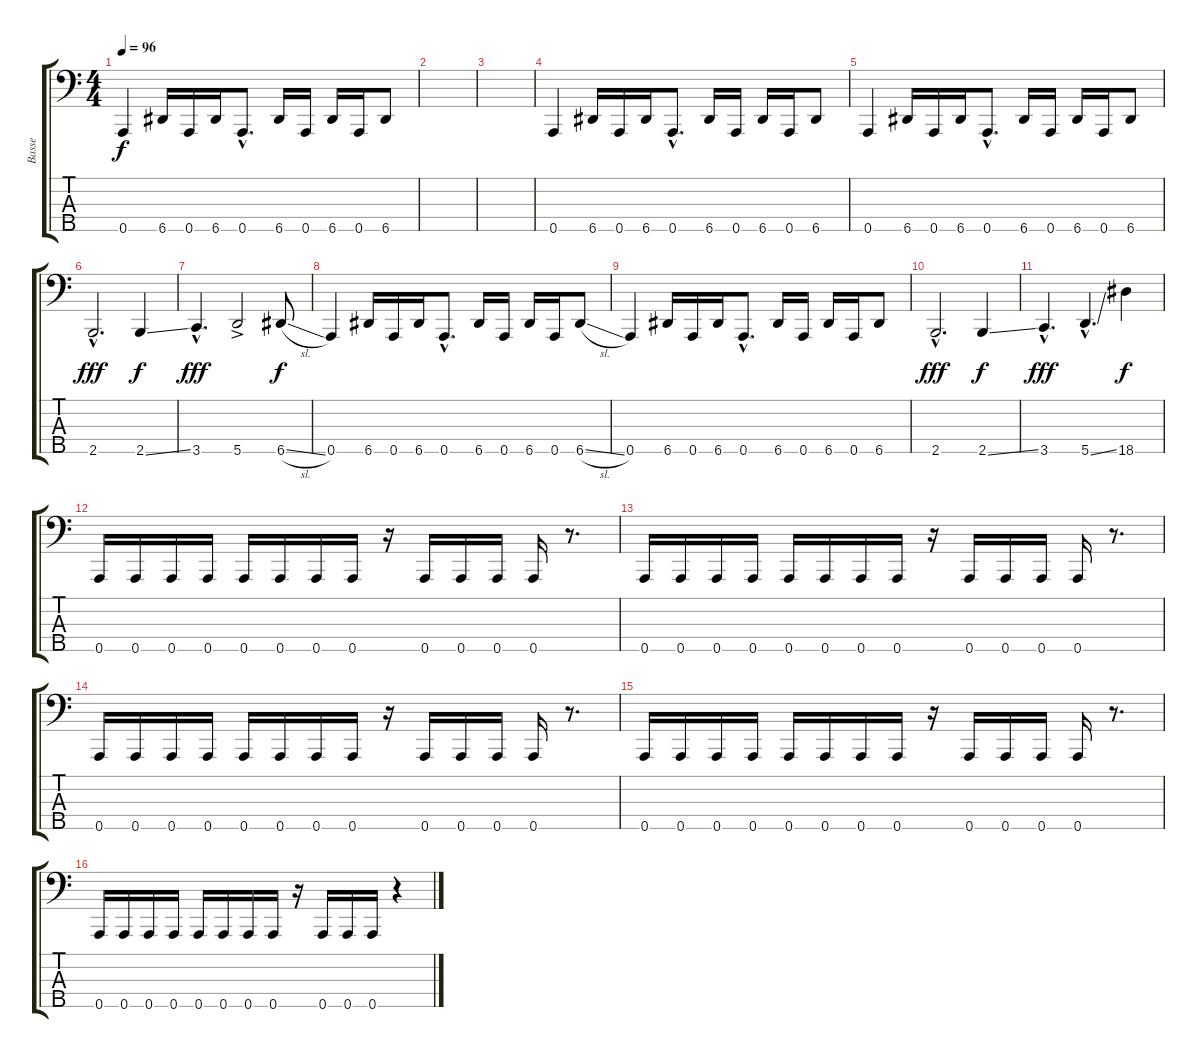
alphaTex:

\track ("Basse" "Basse") {instrument electricbassfinger}
\staff {score tabs}
\tuning (G2 D2 A1 E1 A0) {hide}
\ts (4 4)
\tempo 96
\clef f4
\ks c
0.5.4{dy f} 6.5.16 0.5.16 6.5.16 0.5{hac}.8{d} 6.5.16 0.5.16 6.5.16 0.5.16 6.5.8 |
|
|
0.5.4 6.5.16 0.5.16 6.5.16 0.5{hac}.8{d} 6.5.16 0.5.16 6.5.16 0.5.16 6.5.8 |
0.5.4 6.5.16 0.5.16 6.5.16 0.5{hac}.8{d} 6.5.16 0.5.16 6.5.16 0.5.16 6.5.8 |
2.5{hac}.2{d dy fff} 2.5{ss}.4{dy f} |
3.5{hac}.4{d dy fff} 5.5{ac}.2 6.5{sl}.8{dy f} |
0.5.4 6.5.16 0.5.16 6.5.16 0.5{hac}.8{d} 6.5.16 0.5.16 6.5.16 0.5.16 6.5{sl}.8 |
0.5.4 6.5.16 0.5.16 6.5.16 0.5{hac}.8{d} 6.5.16 0.5.16 6.5.16 0.5.16 6.5.8 |
2.5{hac}.2{d dy fff} 2.5{ss}.4{dy f} |
3.5{hac}.4{d dy fff} 5.5{ss hac}.4{d} 18.5.4{dy f} |
0.5.16 0.5.16 0.5.16 0.5.16 0.5.16 0.5.16 0.5.16 0.5.16 r.16 0.5.16 0.5.16 0.5.16 0.5.16 r.8{d} |
0.5.16 0.5.16 0.5.16 0.5.16 0.5.16 0.5.16 0.5.16 0.5.16 r.16 0.5.16 0.5.16 0.5.16 0.5.16 r.8{d} |
0.5.16 0.5.16 0.5.16 0.5.16 0.5.16 0.5.16 0.5.16 0.5.16 r.16 0.5.16 0.5.16 0.5.16 0.5.16 r.8{d} |
0.5.16 0.5.16 0.5.16 0.5.16 0.5.16 0.5.16 0.5.16 0.5.16 r.16 0.5.16 0.5.16 0.5.16 0.5.16 r.8{d} |
0.5.16 0.5.16 0.5.16 0.5.16 0.5.16 0.5.16 0.5.16 0.5.16 r.16 0.5.16 0.5.16 0.5.16 r.4
